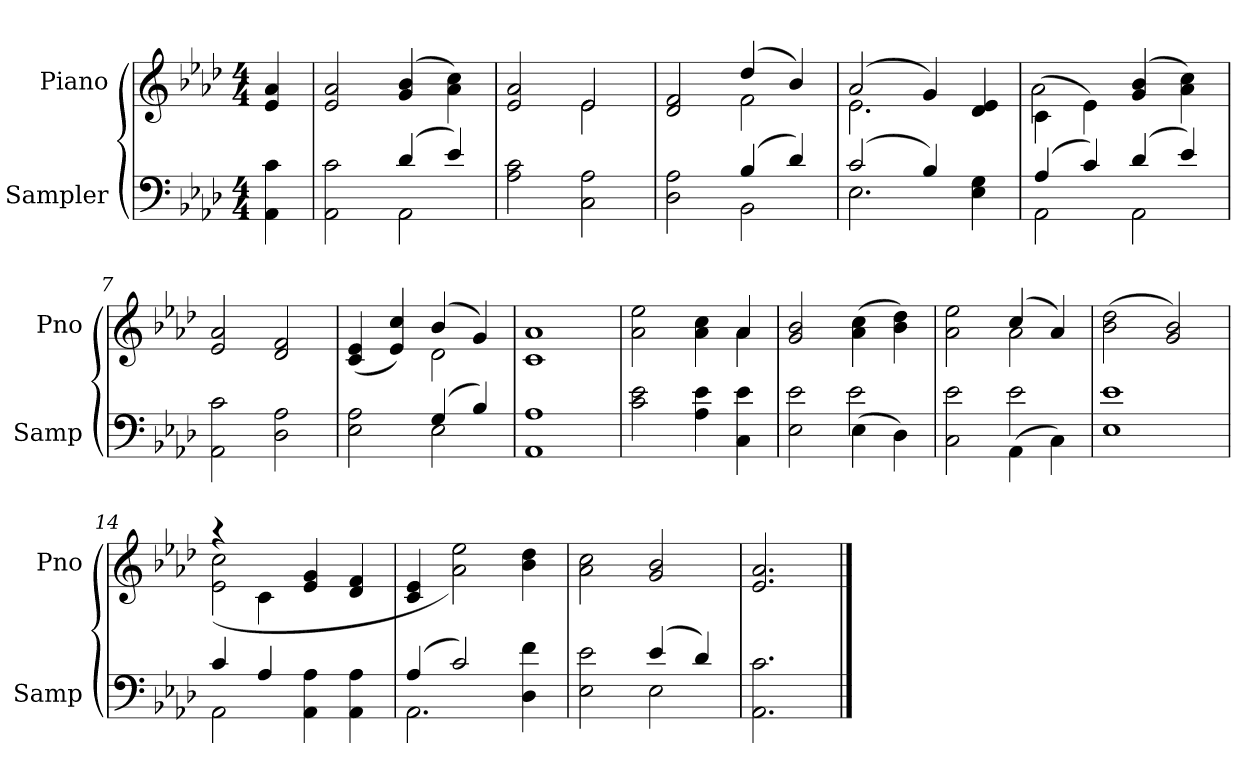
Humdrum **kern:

**kern	**kern
*part2	*part1
*staff2	*staff1
*I"Sampler	*I"Piano
*I'Samp	*I'Pno
*clefF4	*clefG2
*k[b-e-a-d-]	*k[b-e-a-d-]
*A-:	*A-:
*M4/4	*M4/4
=1	=1
4AA- 4c	4e- 4a-
=2	=2
*^	*
2AA- 2c	2ryy	2e- 2a-
(4d-/	2AA-	(4g 4b-
4e-/)	.	4a- 4cc)
*v	*v	*
=3	=3
*	*^
2A- 2c	2e- 2a-	2ryy
2C 2A-	2e-/	2e-
=4	=4	=4
*^	*	*
2D- 2A-	2ryy	2d- 2f	2ryy
(4B-/	2BB-	(4dd-/	2f
4d-/)	.	4b-/)	.
=5	=5	=5	=5
(2c/	2.E-	(2a-/	2.e-
4B-/)	.	4g/)	.
4E- 4G	4ryy	4d- 4e-	4ryy
=6	=6	=6	=6
(4A-/	2AA-	(4c\	2a-
4c/)	.	4e-\)	.
(4d-/	2AA-	(4g 4b-	2ryy
4e-/)	.	4a- 4cc)	.
*v	*v	*	*
*	*v	*v
=7	=7
2AA- 2c	2e- 2a-
2D- 2A-	2d- 2f
=8	=8
*^	*^
2E- 2A-	2ryy	(4c 4e-	2ryy
.	.	4e- 4cc)	.
(4G/	2E-	(4b-/	2d-
4B-/)	.	4g/)	.
*v	*v	*	*
*	*v	*v
=9	=9
1AA- 1A-	1c 1a-
=10	=10
*	*^
2c 2e-	2a- 2ee-	2.ryy
4A- 4e-	4a- 4cc	.
4C 4e-	4a-/	4a-
*	*v	*v
=11	=11
*^	*
2E- 2e-	2ryy	2g 2b-
(4E-\	2e-	(4a- 4cc
4D-\)	.	4b- 4dd-)
=12	=12	=12
*	*	*^
2C 2e-	2ryy	2a- 2ee-	2ryy
(4AA-\	2e-	(4cc/	2a-
4C\)	.	4a-/)	.
*v	*v	*	*
*	*v	*v
=13	=13
1E- 1e-	(2b- 2dd-
.	2g 2b-)
=14	=14
*^	*^
4c/	2AA-	4r	(2e- 2cc
4A-/	.	4c\	.
4AA- 4A-	2ryy	4e- 4g	2ryy
4AA- 4A-	.	4d- 4f	.
*	*	*v	*v
=15	=15	=15
(4A-/	2.AA-	4c 4e-
2c/)	.	2a- 2ee-)
4D- 4f	4ryy	4b- 4dd-
=16	=16	=16
2E- 2e-	2ryy	2a- 2cc
(4e-/	2E-	2g 2b-
4d-/)	.	.
*v	*v	*
=17	=17
2.AA- 2.c	2.e- 2.a-
==	==
*-	*-
